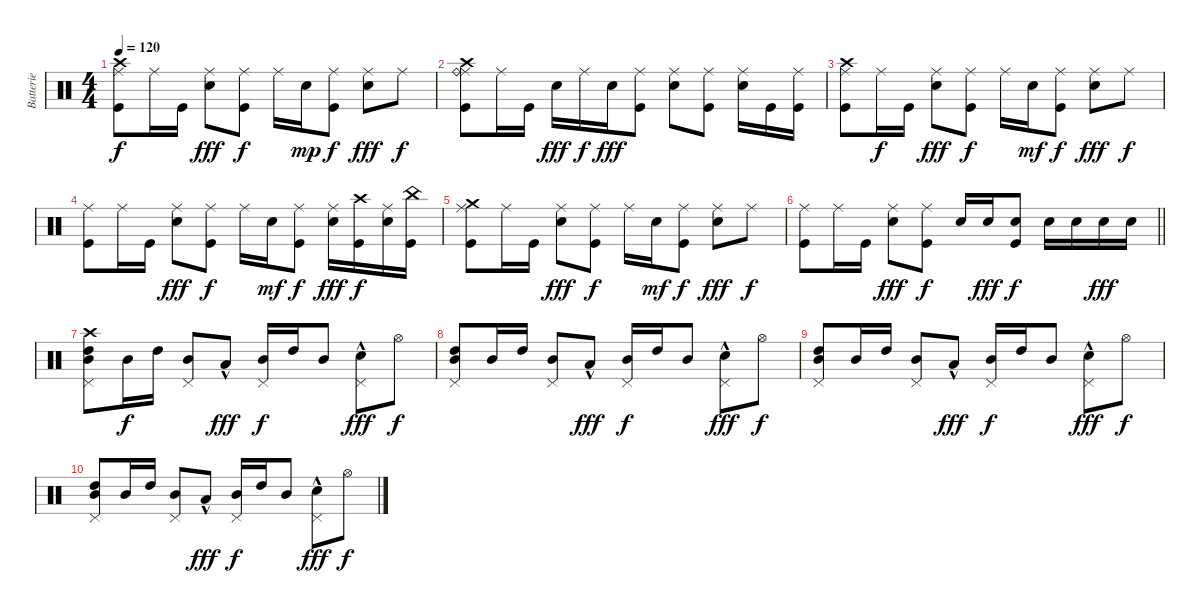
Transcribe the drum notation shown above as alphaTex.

\track ("Batterie" "Batterie") {instrument percussion}
\staff {score}
\articulation defaults
\ts (4 4)
\tempo 120
\clef neutral
\ks c
("Ride (middle)" "Kick (hit)" "Crash high (hit)").8{dy f} "Ride (middle)".16 "Kick (hit)".16 ("Ride (middle)" "Electric Snare (hit)").8{dy fff} ("Ride (middle)" "Kick (hit)").8{dy f} "Ride (middle)".16 "Electric Snare (hit)".16{dy mp} ("Ride (middle)" "Kick (hit)").8{dy f} ("Ride (middle)" "Electric Snare (hit)").8{dy fff} "Ride (middle)".8{dy f} |
("Ride (middle)" "Kick (hit)" "Crash high (hit)" "Ride (bell)").8 "Ride (middle)".16 "Kick (hit)".16 "Electric Snare (hit)".16{dy fff} "Ride (middle)".16{dy f} "Electric Snare (hit)".16{dy fff} ("Ride (middle)" "Kick (hit)").8 ("Ride (middle)" "Electric Snare (hit)").8 ("Ride (middle)" "Kick (hit)").8 ("Electric Snare (hit)" "Ride (middle)").16 "Kick (hit)".16 ("Ride (middle)" "Kick (hit)").16 |
("Ride (middle)" "Kick (hit)" "Crash high (hit)").8 "Ride (middle)".16{dy f} "Kick (hit)".16 ("Ride (middle)" "Electric Snare (hit)").8{dy fff} ("Ride (middle)" "Kick (hit)").8{dy f} "Ride (middle)".16 "Electric Snare (hit)".16{dy mf} ("Ride (middle)" "Kick (hit)").8{dy f} ("Ride (middle)" "Electric Snare (hit)").8{dy fff} "Ride (middle)".8{dy f} |
("Ride (middle)" "Kick (hit)").8 "Ride (middle)".16 "Kick (hit)".16 ("Ride (middle)" "Electric Snare (hit)").8{dy fff} ("Ride (middle)" "Kick (hit)").8{dy f} "Ride (middle)".16 "Electric Snare (hit)".16{dy mf} ("Ride (middle)" "Kick (hit)").8{dy f} ("Ride (middle)" "Electric Snare (hit)").16{dy fff} ("Kick (hit)" "Crash high (hit)").16{dy f} ("Ride (middle)" "Electric Snare (hit)").16 ("Kick (hit)" "China (hit)").16 |
("Ride (middle)" "Kick (hit)" "Crash medium (hit)").8 "Ride (middle)".16 "Kick (hit)".16 ("Ride (middle)" "Electric Snare (hit)").8{dy fff} ("Ride (middle)" "Kick (hit)").8{dy f} "Ride (middle)".16 "Electric Snare (hit)".16{dy mf} ("Ride (middle)" "Kick (hit)").8{dy f} ("Ride (middle)" "Electric Snare (hit)").8{dy fff} "Ride (middle)".8{dy f} |
\barLineRight lightlight
("Ride (middle)" "Kick (hit)").8 "Ride (middle)".16 "Kick (hit)".16 ("Ride (middle)" "Electric Snare (hit)").8{dy fff} ("Ride (middle)" "Kick (hit)").8{dy f} "Electric Snare (hit)".16 "Electric Snare (hit)".16{dy fff} ("Electric Snare (hit)" "Kick (hit)").8{dy f} "Electric Snare (hit)".16 "Electric Snare (hit)".16 "Electric Snare (hit)".16{dy fff} "Electric Snare (hit)".16 |
("Mid Tom (hit)" "High Tom (hit)" "Crash high (hit)" "Pedal Hi-Hat (hit)").8 "Mid Tom (hit)".16{dy f} "High Tom (hit)".16 ("Mid Tom (hit)" "Pedal Hi-Hat (hit)").8 "Low Floor Tom (hit)"{hac}.8{dy fff} ("Mid Tom (hit)" "Pedal Hi-Hat (hit)").16{dy f} "High Tom (hit)".16 "Mid Tom (hit)".8 ("Electric Snare (hit)"{hac} "Pedal Hi-Hat (hit)").8{dy fff} "Hi-Hat (open)".8{dy f} |
("Mid Tom (hit)" "High Tom (hit)" "Pedal Hi-Hat (hit)").8 "Mid Tom (hit)".16 "High Tom (hit)".16 ("Mid Tom (hit)" "Pedal Hi-Hat (hit)").8 "Low Floor Tom (hit)"{hac}.8{dy fff} ("Mid Tom (hit)" "Pedal Hi-Hat (hit)").16{dy f} "High Tom (hit)".16 "Mid Tom (hit)".8 ("Electric Snare (hit)"{hac} "Pedal Hi-Hat (hit)").8{dy fff} "Hi-Hat (open)".8{dy f} |
("Mid Tom (hit)" "High Tom (hit)" "Pedal Hi-Hat (hit)").8 "Mid Tom (hit)".16 "High Tom (hit)".16 ("Mid Tom (hit)" "Pedal Hi-Hat (hit)").8 "Low Floor Tom (hit)"{hac}.8{dy fff} ("Mid Tom (hit)" "Pedal Hi-Hat (hit)").16{dy f} "High Tom (hit)".16 "Mid Tom (hit)".8 ("Electric Snare (hit)"{hac} "Pedal Hi-Hat (hit)").8{dy fff} "Hi-Hat (open)".8{dy f} |
("Mid Tom (hit)" "High Tom (hit)" "Pedal Hi-Hat (hit)").8 "Mid Tom (hit)".16 "High Tom (hit)".16 ("Mid Tom (hit)" "Pedal Hi-Hat (hit)").8 "Low Floor Tom (hit)"{hac}.8{dy fff} ("Mid Tom (hit)" "Pedal Hi-Hat (hit)").16{dy f} "High Tom (hit)".16 "Mid Tom (hit)".8 ("Electric Snare (hit)"{hac} "Pedal Hi-Hat (hit)").8{dy fff} "Hi-Hat (open)".8{dy f}
